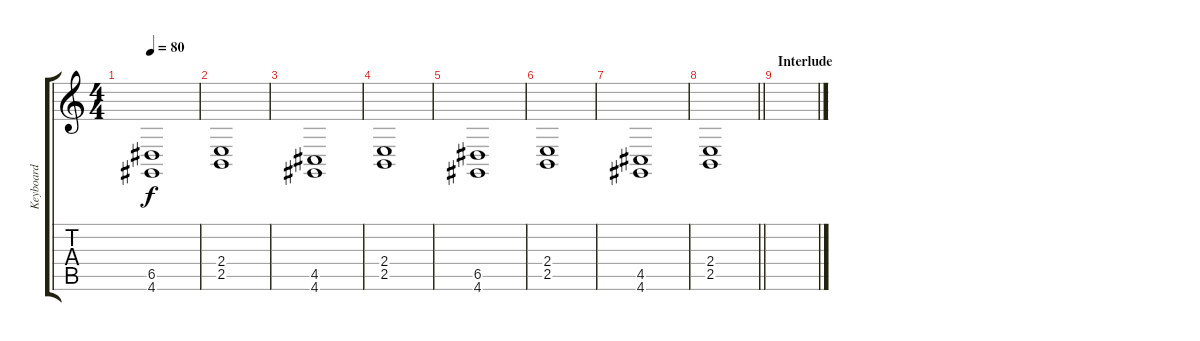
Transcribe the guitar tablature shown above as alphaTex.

\track ("Keyboard" "Keyboard") {instrument fx6goblins}
\staff {score tabs}
\tuning (E4 B3 G3 D3 A2 E2) {hide}
\ts (4 4)
\tempo 80
\clef g2
\ks c
(6.5 4.6).1{dy f} |
(2.4 2.5).1 |
(4.5 4.6).1 |
(2.4 2.5).1 |
(6.5 4.6).1 |
(2.4 2.5).1 |
(4.5 4.6).1 |
\barLineRight lightlight
(2.4 2.5).1 |
\section ("" "Interlude")
